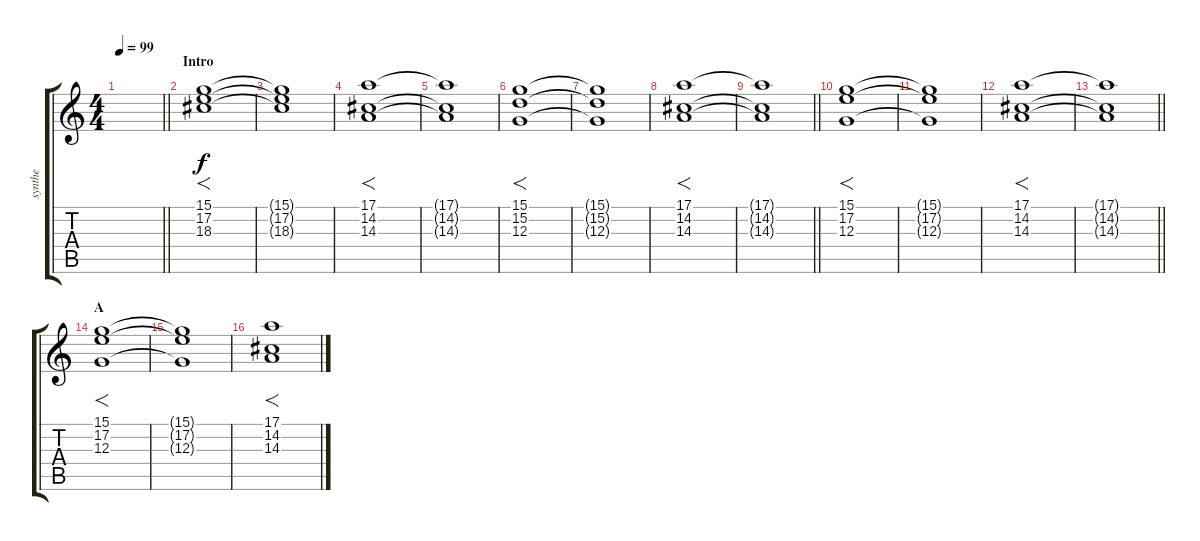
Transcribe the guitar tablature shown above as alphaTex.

\track ("synthe" "synthe") {instrument electricpiano1}
\staff {score tabs}
\tuning (E4 B3 G3 D3 A2 E2) {hide}
\ts (4 4)
\tempo 99
\clef g2
\barLineRight lightlight
\ks c
|
\section ("" "Intro")
(15.1 17.2 18.3).1{f volume 7 instrument pad2warm} |
(15.1{t} 17.2{t} 18.3{t}).1 |
(17.1 14.2 14.3).1{f} |
(17.1{t} 14.2{t} 14.3{t}).1 |
(15.1 15.2 12.3).1{f} |
(15.1{t} 15.2{t} 12.3{t}).1 |
(17.1 14.2 14.3).1{f} |
\barLineRight lightlight
(17.1{t} 14.2{t} 14.3{t}).1 |
(15.1 17.2 12.3).1{f} |
(15.1{t} 17.2{t} 12.3{t}).1 |
(17.1 14.2 14.3).1{f} |
\barLineRight lightlight
(17.1{t} 14.2{t} 14.3{t}).1 |
\section ("" "A")
(15.1 17.2 12.3).1{f} |
(15.1{t} 17.2{t} 12.3{t}).1 |
(17.1 14.2 14.3).1{f}
